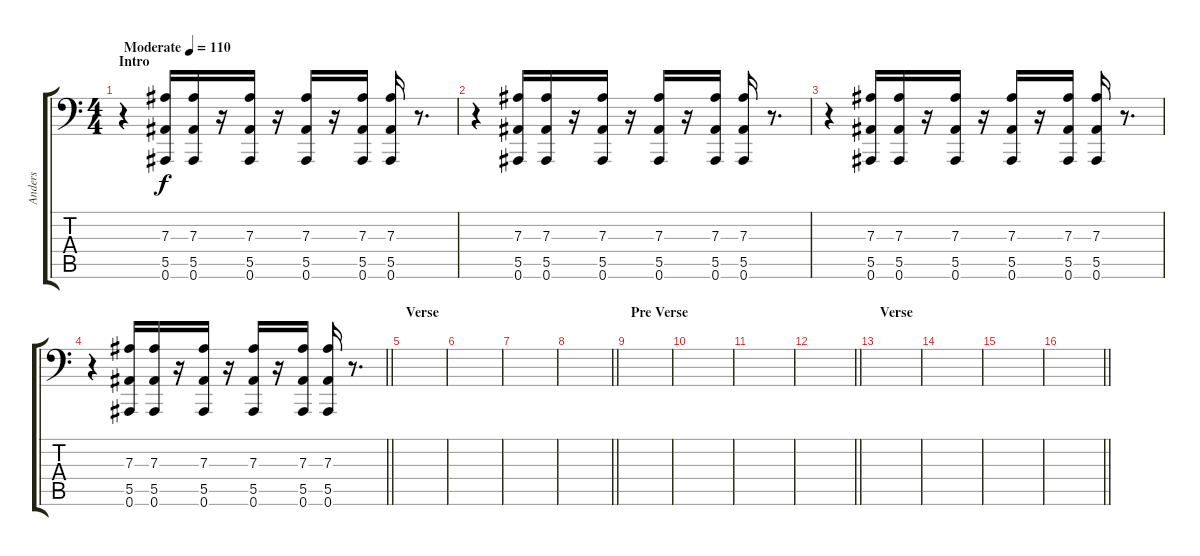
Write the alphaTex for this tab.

\track ("Anders" "Anders") {instrument lead5charang}
\staff {score tabs}
\tuning (C4 G3 Eb3 Bb2 F2 Bb1) {hide}
\ts (4 4)
\section ("" "Intro")
\tempo (110 "Moderate")
\clef f4
\ks c
r.4{dy f instrument lead5charang} (7.3 5.5 0.6).16 (7.3 5.5 0.6).16 r.16 (7.3 5.5 0.6).16 r.16 (7.3 5.5 0.6).16 r.16 (7.3 5.5 0.6).16 (7.3 5.5 0.6).16 r.8{d} |
r.4 (7.3 5.5 0.6).16 (7.3 5.5 0.6).16 r.16 (7.3 5.5 0.6).16 r.16 (7.3 5.5 0.6).16 r.16 (7.3 5.5 0.6).16 (7.3 5.5 0.6).16 r.8{d} |
r.4 (7.3 5.5 0.6).16 (7.3 5.5 0.6).16 r.16 (7.3 5.5 0.6).16 r.16 (7.3 5.5 0.6).16 r.16 (7.3 5.5 0.6).16 (7.3 5.5 0.6).16 r.8{d} |
\barLineRight lightlight
r.4 (7.3 5.5 0.6).16 (7.3 5.5 0.6).16 r.16 (7.3 5.5 0.6).16 r.16 (7.3 5.5 0.6).16 r.16 (7.3 5.5 0.6).16 (7.3 5.5 0.6).16 r.8{d} |
\section ("" "Verse")
|
|
|
\barLineRight lightlight
|
\section ("" "Pre Verse")
|
|
|
\barLineRight lightlight
|
\section ("" "Verse")
|
|
|
\barLineRight lightlight
